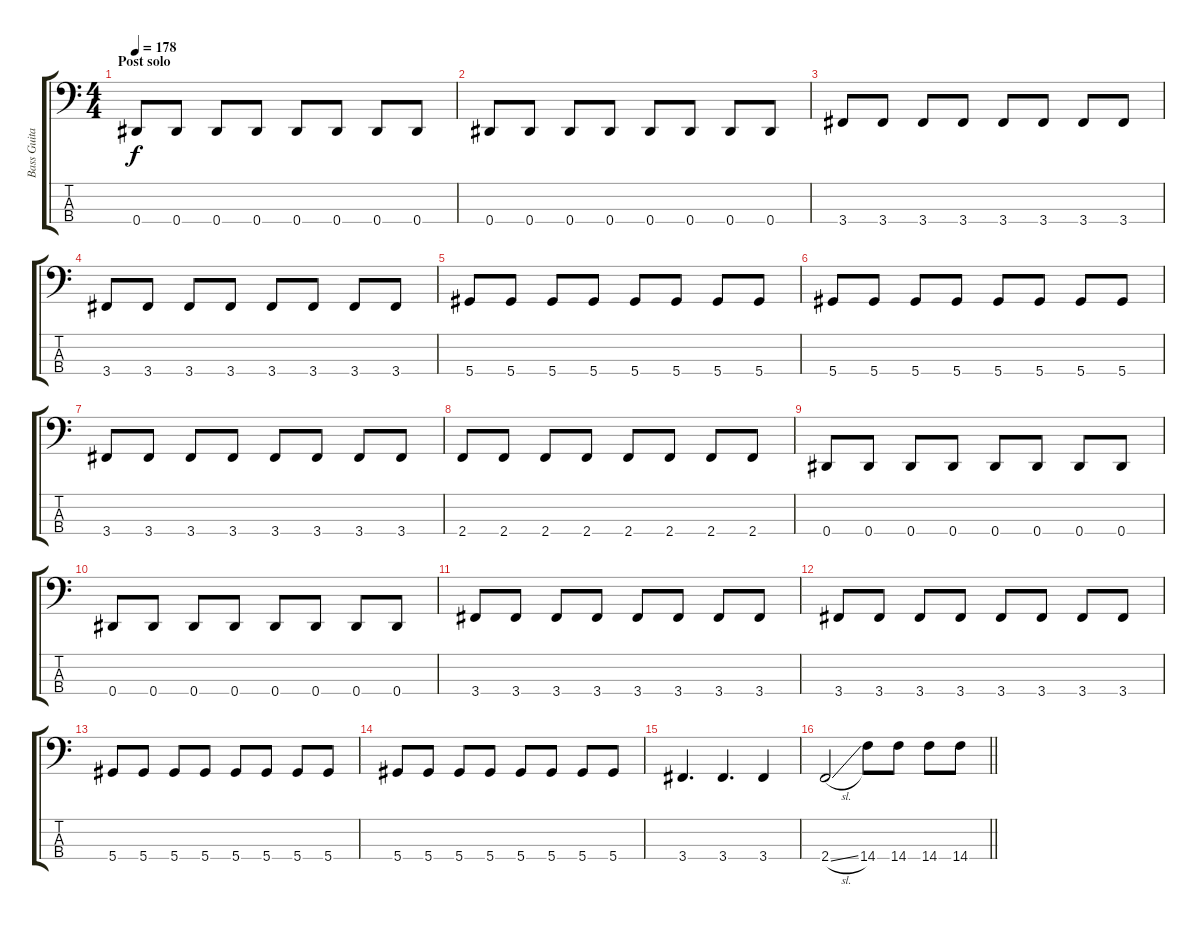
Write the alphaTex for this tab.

\track ("Bass Guitar" "Bass Guita") {instrument electricbassfinger}
\staff {score tabs}
\tuning (Gb2 Db2 Ab1 Eb1) {hide}
\ts (4 4)
\section ("" "Post solo")
\tempo 178
\clef f4
\ks c
0.4.8{dy f} 0.4.8 0.4.8 0.4.8 0.4.8 0.4.8 0.4.8 0.4.8 |
0.4.8 0.4.8 0.4.8 0.4.8 0.4.8 0.4.8 0.4.8 0.4.8 |
3.4.8 3.4.8 3.4.8 3.4.8 3.4.8 3.4.8 3.4.8 3.4.8 |
3.4.8 3.4.8 3.4.8 3.4.8 3.4.8 3.4.8 3.4.8 3.4.8 |
5.4.8 5.4.8 5.4.8 5.4.8 5.4.8 5.4.8 5.4.8 5.4.8 |
5.4.8 5.4.8 5.4.8 5.4.8 5.4.8 5.4.8 5.4.8 5.4.8 |
3.4.8 3.4.8 3.4.8 3.4.8 3.4.8 3.4.8 3.4.8 3.4.8 |
2.4.8 2.4.8 2.4.8 2.4.8 2.4.8 2.4.8 2.4.8 2.4.8 |
0.4.8 0.4.8 0.4.8 0.4.8 0.4.8 0.4.8 0.4.8 0.4.8 |
0.4.8 0.4.8 0.4.8 0.4.8 0.4.8 0.4.8 0.4.8 0.4.8 |
3.4.8 3.4.8 3.4.8 3.4.8 3.4.8 3.4.8 3.4.8 3.4.8 |
3.4.8 3.4.8 3.4.8 3.4.8 3.4.8 3.4.8 3.4.8 3.4.8 |
5.4.8 5.4.8 5.4.8 5.4.8 5.4.8 5.4.8 5.4.8 5.4.8 |
5.4.8 5.4.8 5.4.8 5.4.8 5.4.8 5.4.8 5.4.8 5.4.8 |
3.4.4{d} 3.4.4{d} 3.4.4 |
\barLineRight lightlight
2.4{sl}.2 14.4.8 14.4.8 14.4.8 14.4.8
